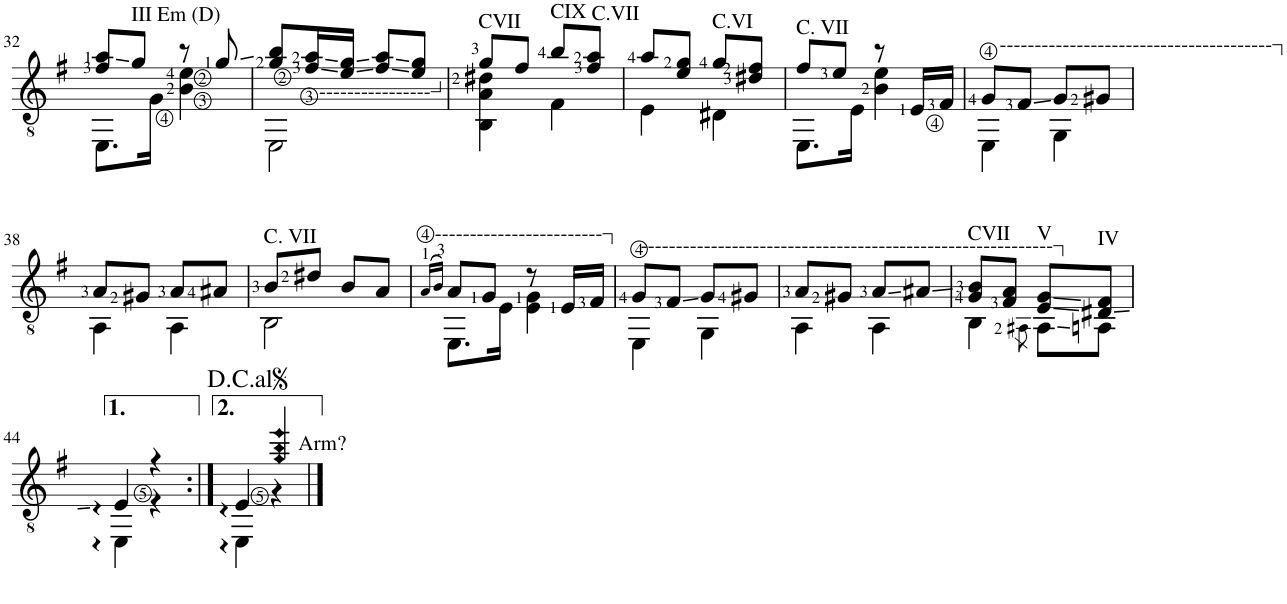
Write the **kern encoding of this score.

**kern
*part1
*staff1
*I"Guitar
!!LO:PB:g=z
*clefGv2
*k[f#]
*M2/4
=32
*^
8f#/ 8a/L	8.EE\L
!LO:TX:a:t=III Em (D)	!
8g/J	.
.	16G\Jk
8r	4B\ 4e\
8g/	.
=33	=33
8g/ 8b/L	2EE\
!LO:TX:a:t=----------------┘	!
16f#/ 16a/L	.
16e/ 16g/JJ	.
8f#/ 8a/L	.
8e/ 8g/J	.
=34	=34
!LO:TX:a:t=CVII	!
8g/L	4BB\ 4A\ 4d#X\
8f#/J	.
!LO:TX:a:t=CIX	!
8b/L	4F#\
8f#/ 8a/J	.
=35	=35
!LO:TX:a:t=C.VII	!
8a/L	4E\
8e/ 8g/J	.
!LO:TX:a:t=C.VI	!
8g/L	4D#X\
8d#X/ 8f#/J	.
=36	=36
!LO:TX:a:t=C. VII	!
8f#/L	8.EE\L
8e/J	.
.	16E\Jk
8r	4B\ 4e\
16E/LL	.
16F#/JJ	.
=37	=37
!LO:TX:a:t=---------------------------------------┐	!
8G/L	4EE\
8F#/J	.
8G/L	4GG\
8G#X/J	.
!!LO:LB:g=z	!!
=38	=38
8A/L	4AA\
8G#X/J	.
8A/L	4AA\
8A#X/J	.
=39	=39
!LO:TX:a:t=C. VII	!
8B/L	2BB\
8d#X/J	.
8B/L	.
8A/J	.
=40	=40
(16qA/LL	.
16qB/JJ)	.
!LO:TX:a:t=------------------------┐	!
8A/L	8.EE\L
8G/J	.
.	16E\Jk
8r	4E\ 4G\
16E/LL	.
16F#/JJ	.
=41	=41
!LO:TX:a:t=-----------------------------------------------------------┐	!
8G/L	4EE\
8F#/J	.
8G/L	4GG\
8G#X/J	.
=42	=42
8A/L	4AA\
8G#X/J	.
8A/L	4AA\
8A#X/J	.
=43	=43
!LO:TX:a:t=CVII	!
8G/ 8B/L	4BB\
8F#/ 8A/J	.
.	8qAA#X\
!LO:TX:a:t=V	!
8E/ 8G/L	8AA#\L
!LO:TX:a:t=IV	!
8D#X/ 8F#/J	8AAn\J
!!LO:LB:g=z	!!
=44	=44
4E/	4EE\
4r	4r
=45:|!	=45:|!
4E/	4EE\
!LO:TX:a:t=Arm?	!
4g/ 4b/ 4ee/	4r
*v	*v
==
*-
